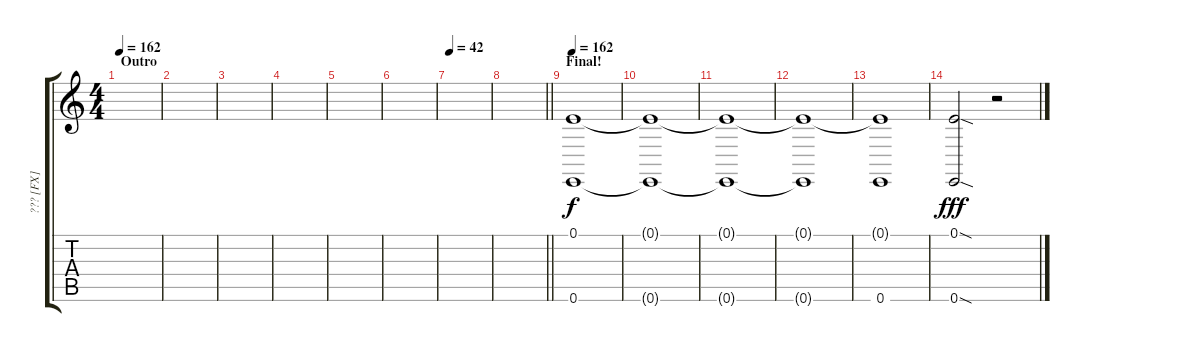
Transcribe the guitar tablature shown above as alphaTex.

\track ("??? [FX]" "??? [FX]") {instrument applause}
\staff {score tabs}
\tuning (E4 B3 G3 D3 A2 E2) {hide}
\ts (4 4)
\section ("" "Outro")
\tempo 162
\clef g2
\ks c
|
|
|
|
|
|
\tempo 42
|
\barLineRight lightlight
|
\section ("" "Final!")
\tempo 162
(0.1 0.6).1 |
(0.1{t} 0.6{t}).1{dy f} |
(0.1{t} 0.6{t}).1 |
(0.1{t} 0.6{t}).1 |
(0.1{t} 0.6).1 |
(0.1{sod} 0.6{sod}).2{dy fff} r.2
